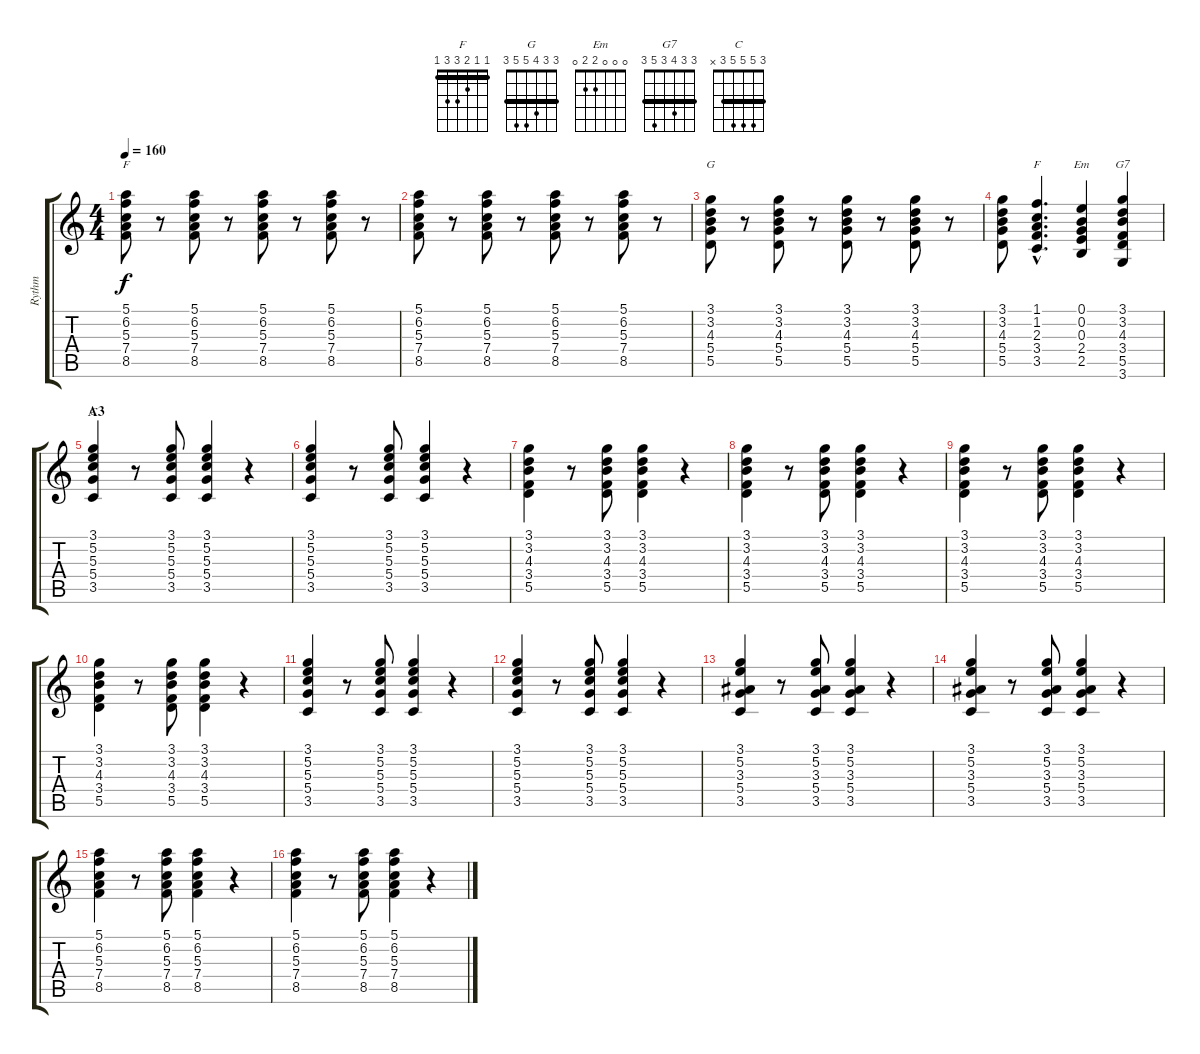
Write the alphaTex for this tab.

\track ("Rythm" "Rythm") {instrument acousticguitarnylon}
\staff {score tabs}
\tuning (E4 B3 G3 D3 A2 E2) {hide}
\chord ("F" 5 6 5 7 8 x) {firstfret 5 barre 5}
\chord ("G" 3 3 4 5 5 3) {barre 3}
\chord ("F" 1 1 2 3 3 1) {barre 1}
\chord ("Em" 0 0 0 2 2 0)
\chord ("G7" 3 3 4 3 5 3) {barre 3}
\chord ("C" 3 5 5 5 3 x) {barre 3}
\ts (4 4)
\tempo 160
\clef g2
\ks c
(5.1 6.2 5.3 7.4 8.5).8{ch "F" dy f} r.8 (5.1 6.2 5.3 7.4 8.5).8 r.8 (5.1 6.2 5.3 7.4 8.5).8 r.8 (5.1 6.2 5.3 7.4 8.5).8 r.8 |
(5.1 6.2 5.3 7.4 8.5).8 r.8 (5.1 6.2 5.3 7.4 8.5).8 r.8 (5.1 6.2 5.3 7.4 8.5).8 r.8 (5.1 6.2 5.3 7.4 8.5).8 r.8 |
(3.1 3.2 4.3 5.4 5.5).8{ch "G"} r.8 (3.1 3.2 4.3 5.4 5.5).8 r.8 (3.1 3.2 4.3 5.4 5.5).8 r.8 (3.1 3.2 4.3 5.4 5.5).8 r.8 |
(3.1 3.2 4.3 5.4 5.5).8 (1.1{hac} 1.2{hac} 2.3{hac} 3.4{hac} 3.5{hac}).4{d ch "F"} (0.1 0.2 0.3 2.4 2.5).4{ch "Em"} (3.1 3.2 4.3 3.4 5.5 3.6).4{ch "G7"} |
\section ("" "A3")
(3.1 5.2 5.3 5.4 3.5).4{ch "C"} r.8 (3.1 5.2 5.3 5.4 3.5).8 (3.1 5.2 5.3 5.4 3.5).4 r.4 |
(3.1 5.2 5.3 5.4 3.5).4 r.8 (3.1 5.2 5.3 5.4 3.5).8 (3.1 5.2 5.3 5.4 3.5).4 r.4 |
(3.1 3.2 4.3 3.4 5.5).4 r.8 (3.1 3.2 4.3 3.4 5.5).8 (3.1 3.2 4.3 3.4 5.5).4 r.4 |
(3.1 3.2 4.3 3.4 5.5).4 r.8 (3.1 3.2 4.3 3.4 5.5).8 (3.1 3.2 4.3 3.4 5.5).4 r.4 |
(3.1 3.2 4.3 3.4 5.5).4 r.8 (3.1 3.2 4.3 3.4 5.5).8 (3.1 3.2 4.3 3.4 5.5).4 r.4 |
(3.1 3.2 4.3 3.4 5.5).4 r.8 (3.1 3.2 4.3 3.4 5.5).8 (3.1 3.2 4.3 3.4 5.5).4 r.4 |
(3.1 5.2 5.3 5.4 3.5).4 r.8 (3.1 5.2 5.3 5.4 3.5).8 (3.1 5.2 5.3 5.4 3.5).4 r.4 |
(3.1 5.2 5.3 5.4 3.5).4 r.8 (3.1 5.2 5.3 5.4 3.5).8 (3.1 5.2 5.3 5.4 3.5).4 r.4 |
(3.1 5.2 3.3 5.4 3.5).4 r.8 (3.1 5.2 3.3 5.4 3.5).8 (3.1 5.2 3.3 5.4 3.5).4 r.4 |
(3.1 5.2 3.3 5.4 3.5).4 r.8 (3.1 5.2 3.3 5.4 3.5).8 (3.1 5.2 3.3 5.4 3.5).4 r.4 |
(5.1 6.2 5.3 7.4 8.5).4 r.8 (5.1 6.2 5.3 7.4 8.5).8 (5.1 6.2 5.3 7.4 8.5).4 r.4 |
(5.1 6.2 5.3 7.4 8.5).4 r.8 (5.1 6.2 5.3 7.4 8.5).8 (5.1 6.2 5.3 7.4 8.5).4 r.4
